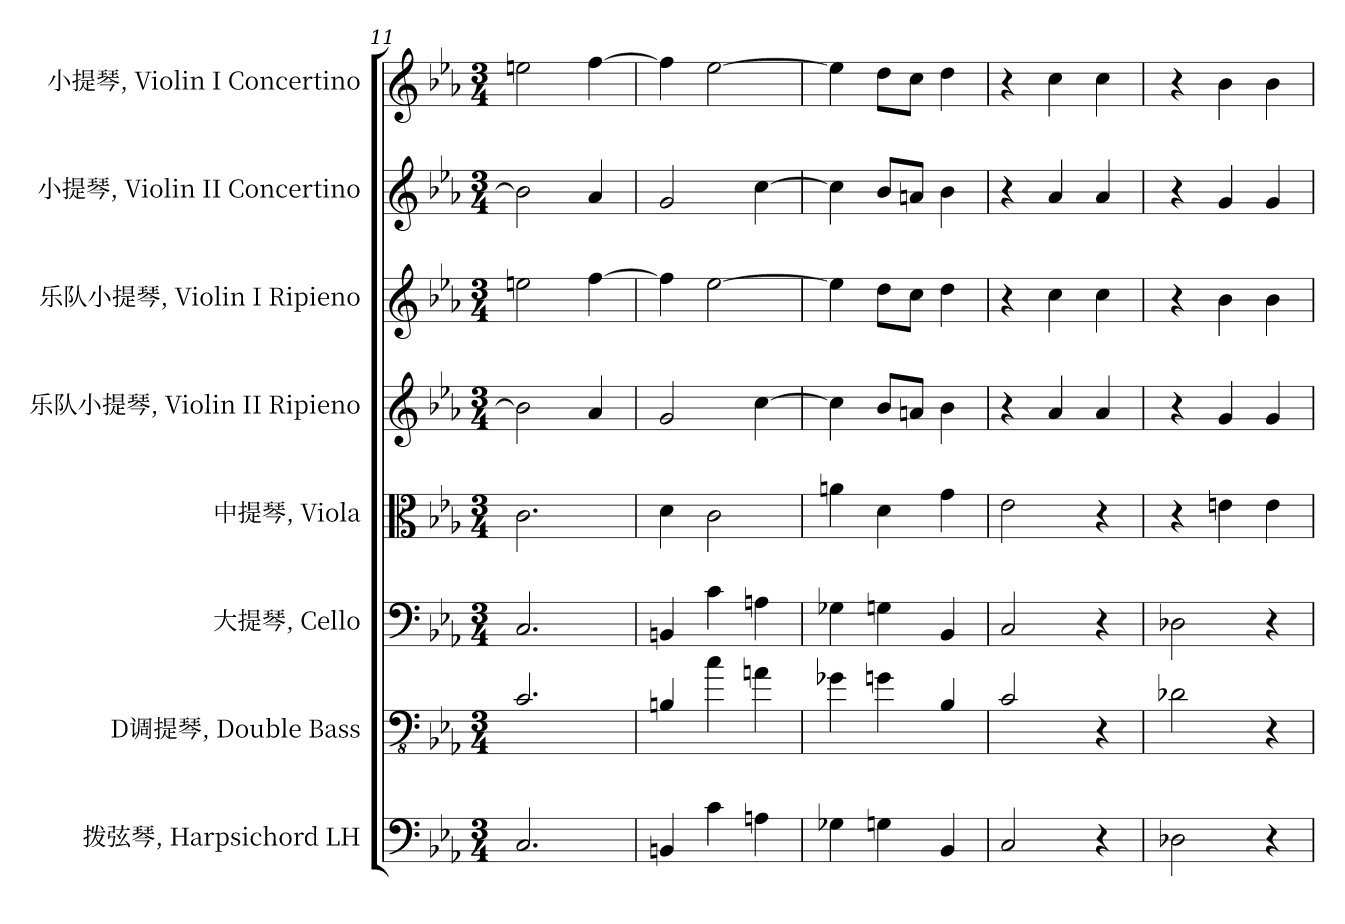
**kern	**kern	**kern	**kern	**kern	**kern	**kern	**kern
*part8	*part7	*part6	*part5	*part4	*part3	*part2	*part1
*staff8	*staff7	*staff6	*staff5	*staff4	*staff3	*staff2	*staff1
*I"拨弦琴, Harpsichord LH	*I"D调提琴, Double Bass	*I"大提琴, Cello	*I"中提琴, Viola	*I"乐队小提琴, Violin II Ripieno	*I"乐队小提琴, Violin I Ripieno	*I"小提琴, Violin II Concertino	*I"小提琴, Violin I Concertino
*I'Hch.	*	*	*I'Vla.	*	*	*I'Vln.	*I'Vln.
*clefF4	*clefFv4	*clefF4	*clefC3	*clefG2	*clefG2	*clefG2	*clefG2
*	*ITrd7c12	*	*	*	*	*	*
*k[b-e-a-]	*k[b-e-a-]	*k[b-e-a-]	*k[b-e-a-]	*k[b-e-a-]	*k[b-e-a-]	*k[b-e-a-]	*k[b-e-a-]
*M3/4	*M3/4	*M3/4	*M3/4	*M3/4	*M3/4	*M3/4	*M3/4
=11	=11	=11	=11	=11	=11	=11	=11
2.C/	2.CC/	2.C/	2.c\	2b-\]	2een\	2b-\]	2een\
.	.	.	.	4a-/	[4ff\	4a-/	[4ff\
=12	=12	=12	=12	=12	=12	=12	=12
4BBn/	4BBBn/	4BBn/	4d\	2g/	4ff\]	2g/	4ff\]
4c\	4C\	4c\	2c\	.	[2ee-\	.	[2ee-\
4An\	4AAn\	4An\	.	[4cc\	.	[4cc\	.
=13	=13	=13	=13	=13	=13	=13	=13
4G-X\	4GG-X\	4G-X\	4an\	4cc\]	4ee-\]	4cc\]	4ee-\]
4Gn\	4GGn\	4Gn\	4d\	8b-/L	8dd\L	8b-/L	8dd\L
.	.	.	.	8an/J	8cc\J	8an/J	8cc\J
4BB-/	4BBB-/	4BB-/	4g\	4b-\	4dd\	4b-\	4dd\
=14	=14	=14	=14	=14	=14	=14	=14
2C/	2CC/	2C/	2e-\	4r	4r	4r	4r
.	.	.	.	4a-/	4cc\	4a-/	4cc\
4r	4r	4r	4r	4a-/	4cc\	4a-/	4cc\
=15	=15	=15	=15	=15	=15	=15	=15
2D-X\	2DD-X\	2D-X\	4r	4r	4r	4r	4r
.	.	.	4en\	4g/	4b-\	4g/	4b-\
4r	4r	4r	4e\	4g/	4b-\	4g/	4b-\
=	=	=	=	=	=	=	=
*-	*-	*-	*-	*-	*-	*-	*-
